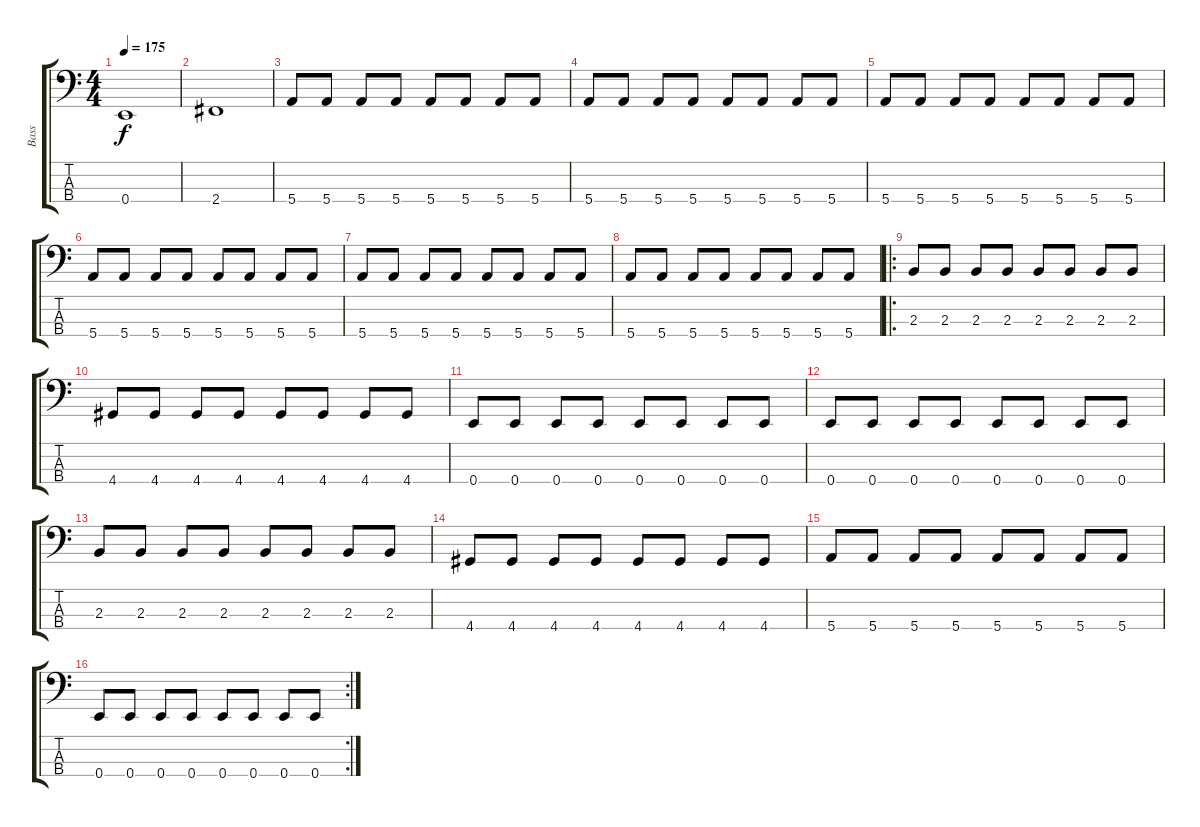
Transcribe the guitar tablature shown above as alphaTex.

\track ("Bass" "Bass") {instrument electricbassfinger}
\staff {score tabs}
\tuning (G2 D2 A1 E1) {hide}
\ts (4 4)
\tempo 175
\clef f4
\ks c
0.4.1{dy f} |
2.4.1 |
5.4.8 5.4.8 5.4.8 5.4.8 5.4.8 5.4.8 5.4.8 5.4.8 |
5.4.8 5.4.8 5.4.8 5.4.8 5.4.8 5.4.8 5.4.8 5.4.8 |
5.4.8 5.4.8 5.4.8 5.4.8 5.4.8 5.4.8 5.4.8 5.4.8 |
5.4.8 5.4.8 5.4.8 5.4.8 5.4.8 5.4.8 5.4.8 5.4.8 |
5.4.8 5.4.8 5.4.8 5.4.8 5.4.8 5.4.8 5.4.8 5.4.8 |
5.4.8 5.4.8 5.4.8 5.4.8 5.4.8 5.4.8 5.4.8 5.4.8 |
\ro
2.3.8 2.3.8 2.3.8 2.3.8 2.3.8 2.3.8 2.3.8 2.3.8 |
4.4.8 4.4.8 4.4.8 4.4.8 4.4.8 4.4.8 4.4.8 4.4.8 |
0.4.8 0.4.8 0.4.8 0.4.8 0.4.8 0.4.8 0.4.8 0.4.8 |
0.4.8 0.4.8 0.4.8 0.4.8 0.4.8 0.4.8 0.4.8 0.4.8 |
2.3.8 2.3.8 2.3.8 2.3.8 2.3.8 2.3.8 2.3.8 2.3.8 |
4.4.8 4.4.8 4.4.8 4.4.8 4.4.8 4.4.8 4.4.8 4.4.8 |
5.4.8 5.4.8 5.4.8 5.4.8 5.4.8 5.4.8 5.4.8 5.4.8 |
\rc 2
0.4.8 0.4.8 0.4.8 0.4.8 0.4.8 0.4.8 0.4.8 0.4.8
